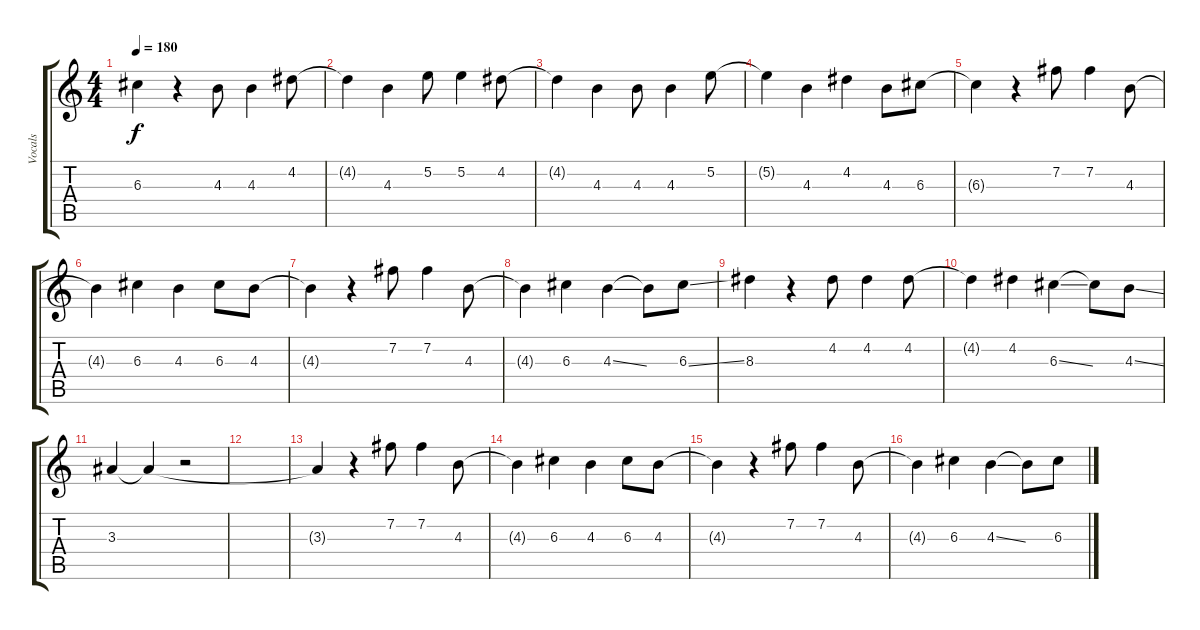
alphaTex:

\track ("Vocals" "Vocals") {instrument overdrivenguitar}
\staff {score tabs}
\tuning (E4 B3 G3 D3 A2 E2) {hide}
\ts (4 4)
\tempo 180
\clef g2
\ks c
6.3{t}.4{dy f} r.4 4.3.8 4.3.4 4.2.8 |
4.2{t}.4 4.3.4 5.2.8 5.2.4 4.2.8 |
4.2{t}.4 4.3.4 4.3.8 4.3.4 5.2.8 |
5.2{t}.4 4.3.4 4.2.4 4.3.8 6.3.8 |
6.3{t}.4 r.4 7.2.8 7.2.4 4.3.8 |
4.3{t}.4 6.3.4 4.3.4 6.3.8 4.3.8 |
4.3{t}.4 r.4 7.2.8 7.2.4 4.3.8 |
4.3{t}.4 6.3.4 4.3{ss}.4 4.3{t}.8 6.3{ss}.8 |
8.3.4 r.4 4.2.8 4.2.4 4.2.8 |
4.2{t}.4 4.2.4 6.3{ss}.4 6.3{t}.8 4.3{ss}.8 |
3.3.4 3.3{t}.4 r.2 |
|
3.3{t}.4 r.4 7.2.8 7.2.4 4.3.8 |
4.3{t}.4 6.3.4 4.3.4 6.3.8 4.3.8 |
4.3{t}.4 r.4 7.2.8 7.2.4 4.3.8 |
4.3{t}.4 6.3.4 4.3{ss}.4 4.3{t}.8 6.3{ss}.8
